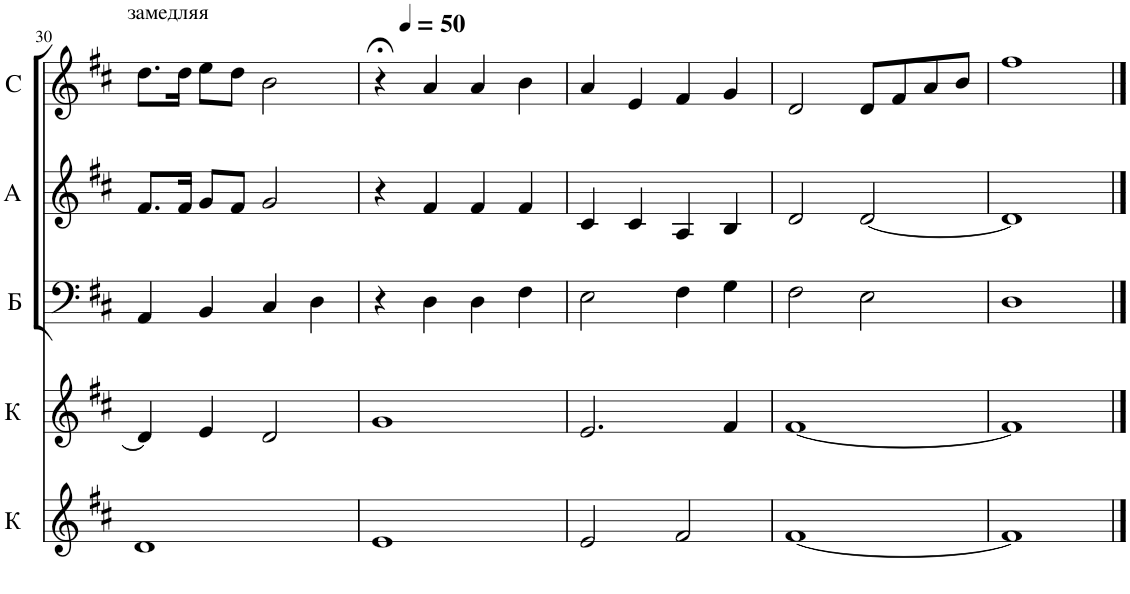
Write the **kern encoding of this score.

**kern	**kern	**kern	**kern	**kern
*part5	*part4	*part3	*part2	*part1
*staff5	*staff4	*staff3	*staff2	*staff1
*I"Склянки	*I"Склянки импортные	*I"Мудрец (Б)	*I"Купец (А)	*I"Чудак (С)
!!LO:PB:g=z
*clefG2	*clefG2	*clefF4	*clefG2	*clefG2
*k[f#c#]	*k[f#c#]	*k[f#c#]	*k[f#c#]	*k[f#c#]
*M4/4	*M4/4	*M4/4	*M4/4	*M4/4
=30	=30	=30	=30	=30
!	!	!	!	!LO:TX:a:t=замедляя
1d	4d/]	4AA/	8.f#/L	8.dd\L
.	.	.	16f#/Jk	16dd\Jk
.	4e/	4BB/	8g/L	8ee\L
.	.	.	8f#/J	8dd\J
.	2d/	4C#/	2g/	2b\
.	.	4D\	.	.
=31	=31	=31	=31	=31
*	*	*	*	*MM50
1e	1g	4r	4r	4r;<
.	.	4D\	4f#/	4a/
.	.	4D\	4f#/	4a/
.	.	4F#\	4f#/	4b\
=32	=32	=32	=32	=32
2e/	2.e/	2E\	4c#/	4a/
.	.	.	4c#/	4e/
2f#/	.	4F#\	4A/	4f#/
.	4f#/	4G\	4B/	4g/
=33	=33	=33	=33	=33
[1f#	[1f#	2F#\	2d/	2d/
.	.	2E\	[2d/	8d/L
.	.	.	.	8f#/
.	.	.	.	8a/
.	.	.	.	8b/J
=34	=34	=34	=34	=34
1f#]	1f#]	1D	1d]	1ff#
==	==	==	==	==
*-	*-	*-	*-	*-
